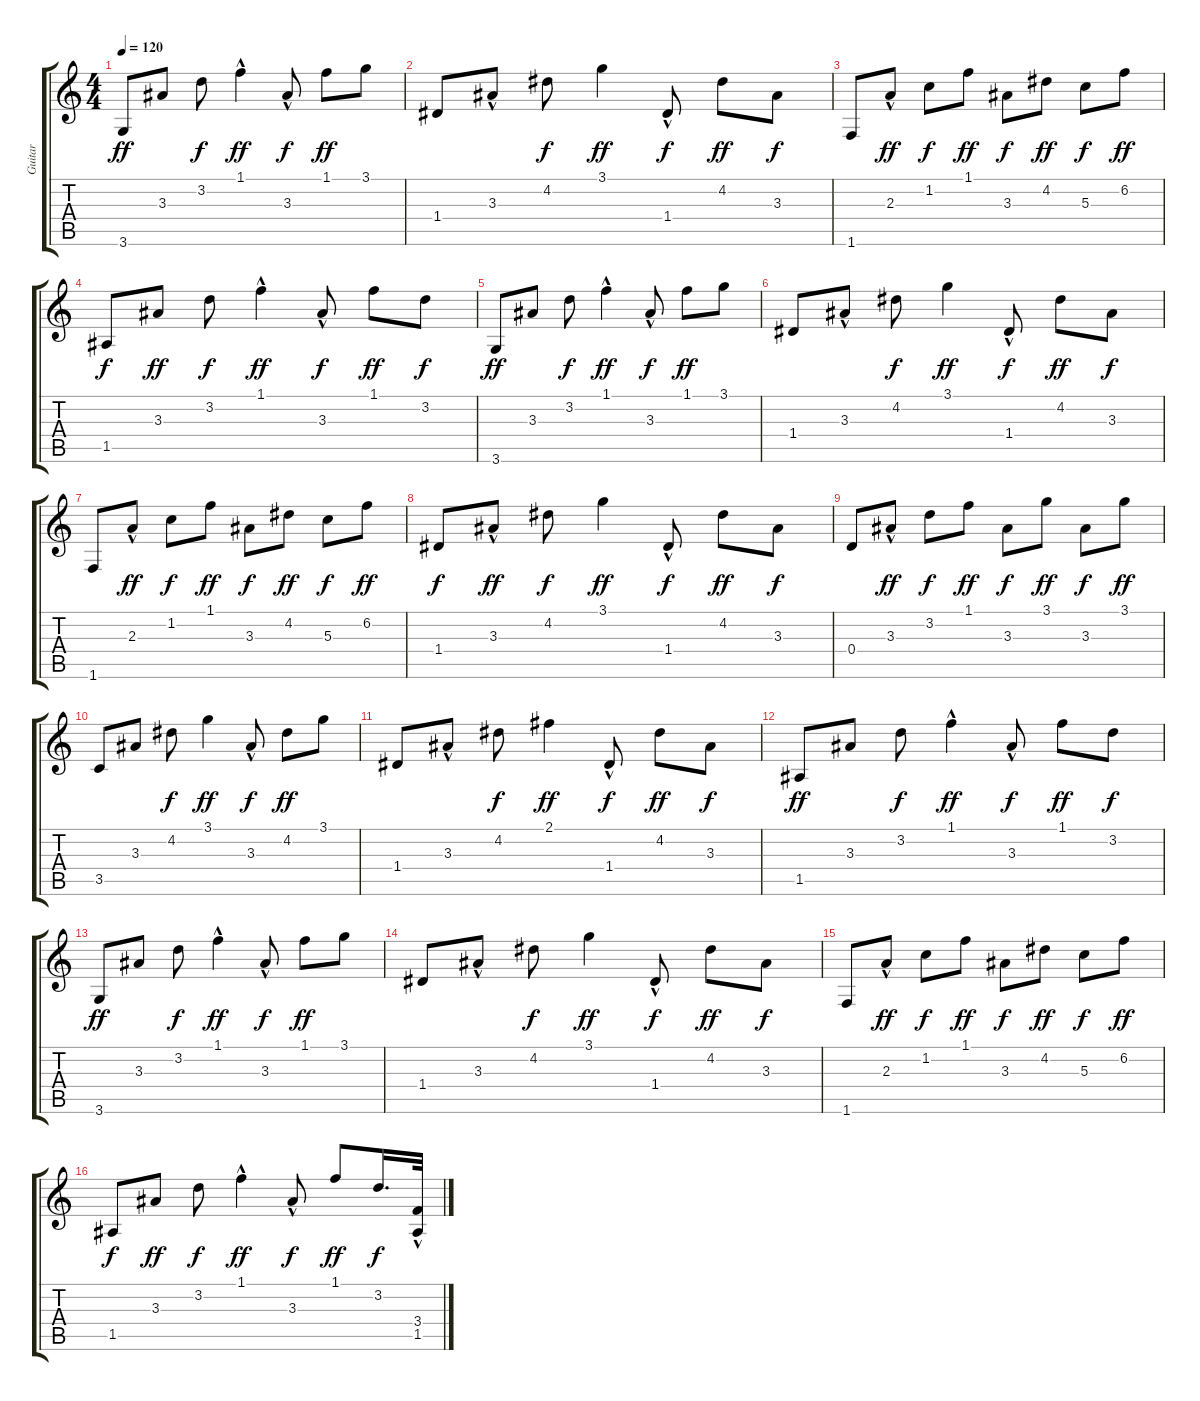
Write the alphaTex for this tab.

\track ("Guitar" "Guitar") {instrument acousticguitarsteel}
\staff {score tabs}
\tuning (E4 B3 G3 D3 A2 E2) {hide}
\ts (4 4)
\tempo 120
\clef g2
\ks c
3.6.8{dy ff} 3.3.8 3.2.8{dy f} 1.1{hac}.4{dy ff} 3.3{hac}.8{dy f} 1.1.8{dy ff} 3.1.8 |
1.4.8 3.3{hac}.8 4.2.8{dy f} 3.1.4{dy ff} 1.4{hac}.8{dy f} 4.2.8{dy ff} 3.3.8{dy f} |
1.6.8 2.3{hac}.8{dy ff} 1.2.8{dy f} 1.1.8{dy ff} 3.3.8{dy f} 4.2.8{dy ff} 5.3.8{dy f} 6.2.8{dy ff} |
1.5.8{dy f} 3.3.8{dy ff} 3.2.8{dy f} 1.1{hac}.4{dy ff} 3.3{hac}.8{dy f} 1.1.8{dy ff} 3.2.8{dy f} |
3.6.8{dy ff} 3.3.8 3.2.8{dy f} 1.1{hac}.4{dy ff} 3.3{hac}.8{dy f} 1.1.8{dy ff} 3.1.8 |
1.4.8 3.3{hac}.8 4.2.8{dy f} 3.1.4{dy ff} 1.4{hac}.8{dy f} 4.2.8{dy ff} 3.3.8{dy f} |
1.6.8 2.3{hac}.8{dy ff} 1.2.8{dy f} 1.1.8{dy ff} 3.3.8{dy f} 4.2.8{dy ff} 5.3.8{dy f} 6.2.8{dy ff} |
1.4.8{dy f} 3.3{hac}.8{dy ff} 4.2.8{dy f} 3.1.4{dy ff} 1.4{hac}.8{dy f} 4.2.8{dy ff} 3.3.8{dy f} |
0.4.8 3.3{hac}.8{dy ff} 3.2.8{dy f} 1.1.8{dy ff} 3.3.8{dy f} 3.1.8{dy ff} 3.3.8{dy f} 3.1.8{dy ff} |
3.5.8 3.3.8 4.2.8{dy f} 3.1.4{dy ff} 3.3{hac}.8{dy f} 4.2.8{dy ff} 3.1.8 |
1.4.8 3.3{hac}.8 4.2.8{dy f} 2.1.4{dy ff} 1.4{hac}.8{dy f} 4.2.8{dy ff} 3.3.8{dy f} |
1.5.8{dy ff} 3.3.8 3.2.8{dy f} 1.1{hac}.4{dy ff} 3.3{hac}.8{dy f} 1.1.8{dy ff} 3.2.8{dy f} |
3.6.8{dy ff} 3.3.8 3.2.8{dy f} 1.1{hac}.4{dy ff} 3.3{hac}.8{dy f} 1.1.8{dy ff} 3.1.8 |
1.4.8 3.3{hac}.8 4.2.8{dy f} 3.1.4{dy ff} 1.4{hac}.8{dy f} 4.2.8{dy ff} 3.3.8{dy f} |
1.6.8 2.3{hac}.8{dy ff} 1.2.8{dy f} 1.1.8{dy ff} 3.3.8{dy f} 4.2.8{dy ff} 5.3.8{dy f} 6.2.8{dy ff} |
1.5.8{dy f} 3.3.8{dy ff} 3.2.8{dy f} 1.1{hac}.4{dy ff} 3.3{hac}.8{dy f} 1.1.8{dy ff} 3.2.16{d dy f} (3.4 1.5{hac}).32
